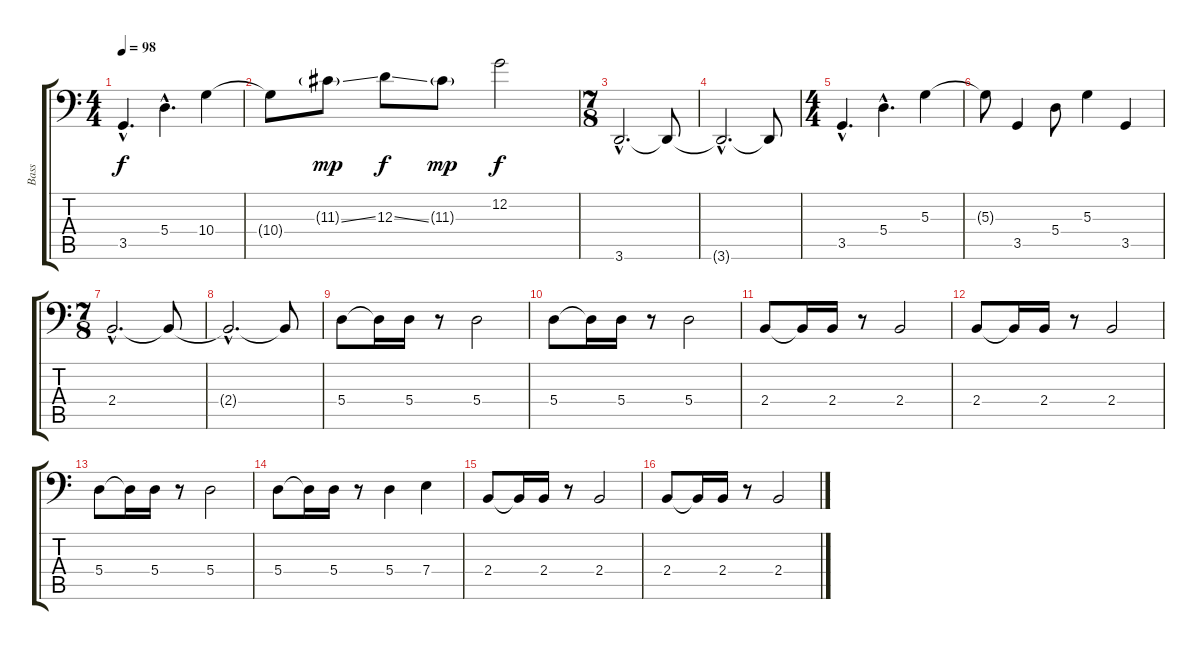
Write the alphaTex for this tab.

\track ("Bass" "Bass") {instrument fretlessbass}
\staff {score tabs}
\tuning (C3 G2 D2 A1 E1 B0) {hide}
\ts (4 4)
\tempo 98
\clef f4
\ks c
3.5{hac}.4{d dy f} 5.4{hac}.4{d} 10.4.4 |
10.4{t}.8 11.3{ss g}.8{dy mp} 12.3{ss}.8{dy f} 11.3{g}.8{dy mp} 12.2.2{dy f} |
\ts (7 8)
3.6{hac}.2{d} 3.6{t}.8 |
3.6{hac t}.2{d} 3.6{t}.8 |
\ts (4 4)
3.5{hac}.4{d} 5.4{hac}.4{d} 5.3.4 |
5.3{t}.8 3.5.4 5.4.8 5.3.4 3.5.4 |
\ts (7 8)
2.4{hac}.2{d} 2.4{t}.8 |
2.4{hac t}.2{d} 2.4{t}.8 |
5.4.8 5.4{t}.16 5.4.16 r.8 5.4.2 |
5.4.8 5.4{t}.16 5.4.16 r.8 5.4.2 |
2.4.8 2.4{t}.16 2.4.16 r.8 2.4.2 |
2.4.8 2.4{t}.16 2.4.16 r.8 2.4.2 |
5.4.8 5.4{t}.16 5.4.16 r.8 5.4.2 |
5.4.8 5.4{t}.16 5.4.16 r.8 5.4.4 7.4.4 |
2.4.8 2.4{t}.16 2.4.16 r.8 2.4.2 |
2.4.8 2.4{t}.16 2.4.16 r.8 2.4.2
